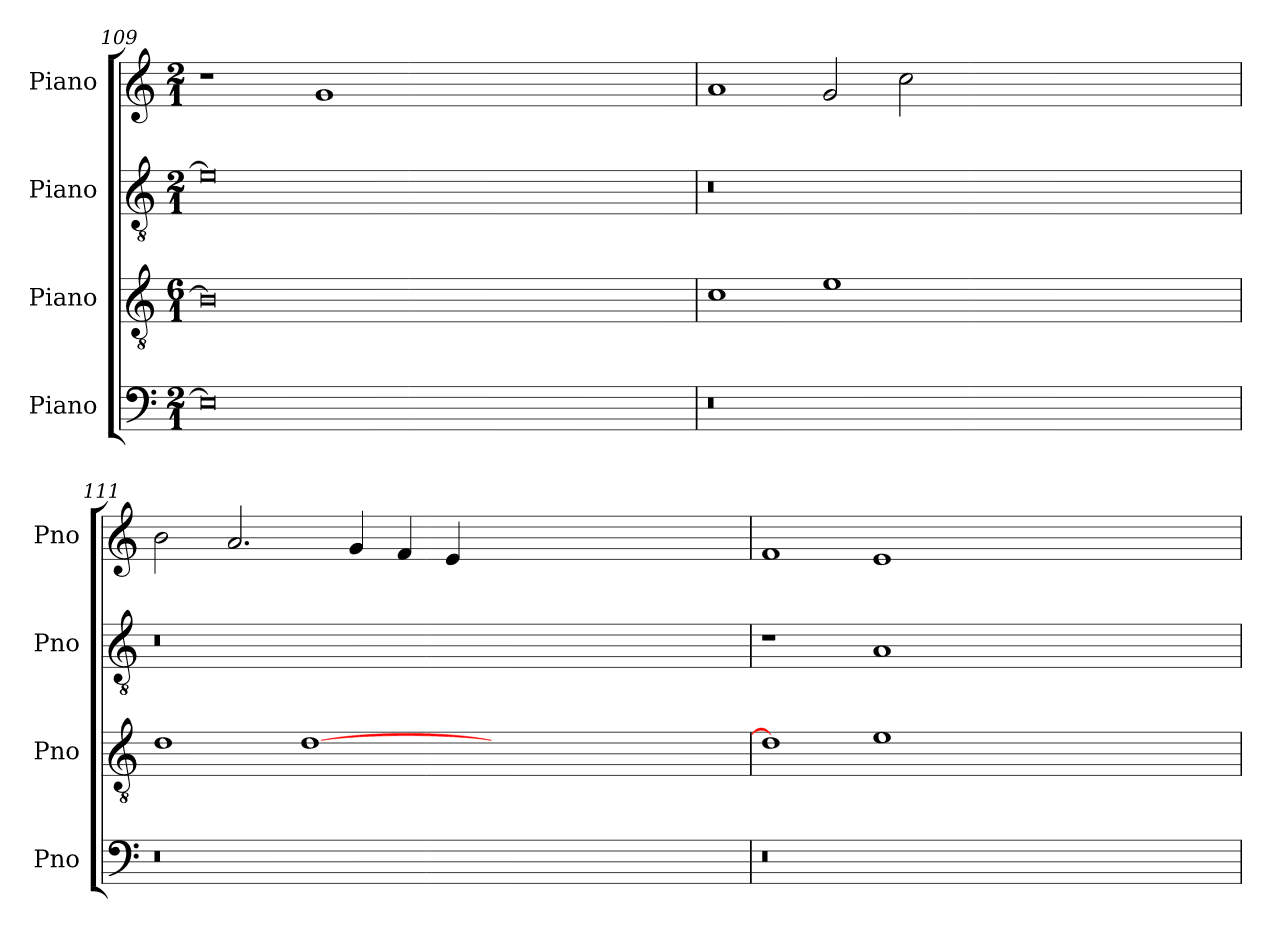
**kern	**kern	**kern	**kern
*part4	*part3	*part2	*part1
*staff4	*staff3	*staff2	*staff1
*I"Piano	*I"Piano	*I"Piano	*I"Piano
*I'Pno	*I'Pno	*I'Pno	*I'Pno
*clefF4	*clefGv2	*clefGv2	*clefG2
*k[]	*k[]	*k[]	*k[]
*M2/1	*M6/1	*M2/1	*M2/1
=109	=109	=109	=109
0E]	0B]	0e]	1r
.	.	.	1g
00ryy	00ryy	00ryy	00ryy
!!LO:PB:g=z
=110	=110	=110	=110
0r	1c	0r	1a
.	1e	.	2g/
.	.	.	2cc\
00ryy	00ryy	00ryy	00ryy
=111	=111	=111	=111
0r	1d	0r	2b\
.	.	.	2.a/
.	[1d	.	.
.	.	.	4g/
.	.	.	4f/
.	.	.	4e/
00ryy	00ryy	00ryy	00ryy
!!LO:LB:g=z
=112	=112	=112	=112
0r	1d]	1r	1f
.	1e	1A	1e
00ryy	00ryy	00ryy	00ryy
=	=	=	=
*-	*-	*-	*-
